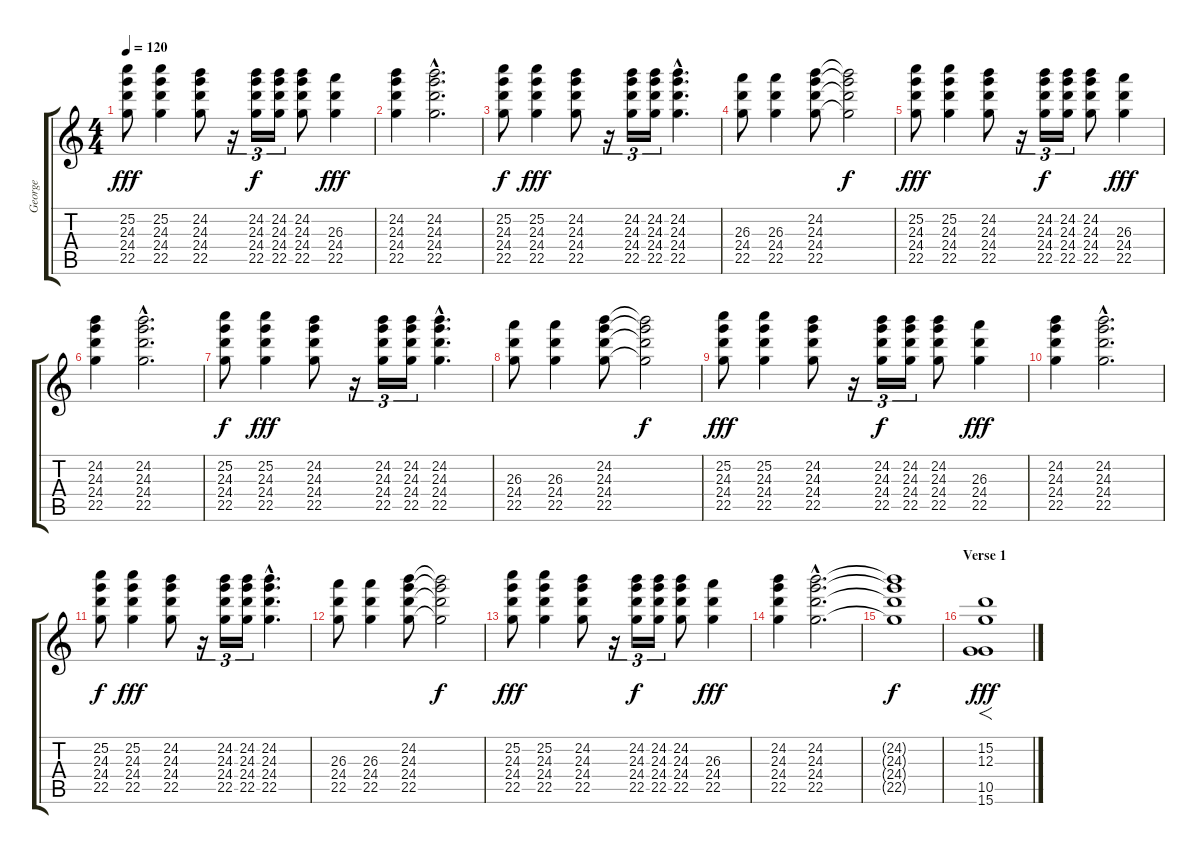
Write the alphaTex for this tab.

\track ("George" "George") {instrument overdrivenguitar}
\staff {score tabs}
\tuning (E4 B3 G3 D3 A2 E2) {hide}
\ts (4 4)
\tempo 120
\clef g2
\ks c
(25.2 24.3 24.4 22.5).8{dy fff} (25.2 24.3 24.4 22.5).4 (24.2 24.3 24.4 22.5).8 r.16{tu (3 2)} (24.2 24.3 24.4 22.5).16{tu (3 2) dy f} (24.2 24.3 24.4 22.5).16{tu (3 2)} (24.2 24.3 24.4 22.5).8 (26.3 24.4 22.5).4{dy fff} |
(24.2 24.3 24.4 22.5).4 (24.2{hac} 24.3{hac} 24.4{hac} 22.5{hac}).2{d} |
(25.2 24.3 24.4 22.5).8{dy f} (25.2 24.3 24.4 22.5).4{dy fff} (24.2 24.3 24.4 22.5).8 r.16{tu (3 2)} (24.2 24.3 24.4 22.5).16{tu (3 2)} (24.2 24.3 24.4 22.5).16{tu (3 2)} (24.2{hac} 24.3{hac} 24.4{hac} 22.5{hac}).4{d} |
(26.3 24.4 22.5).8 (26.3 24.4 22.5).4 (24.2 24.3 24.4 22.5).8 (24.2{t} 24.3{t} 24.4{t} 22.5{t}).2{dy f} |
(25.2 24.3 24.4 22.5).8{dy fff} (25.2 24.3 24.4 22.5).4 (24.2 24.3 24.4 22.5).8 r.16{tu (3 2)} (24.2 24.3 24.4 22.5).16{tu (3 2) dy f} (24.2 24.3 24.4 22.5).16{tu (3 2)} (24.2 24.3 24.4 22.5).8 (26.3 24.4 22.5).4{dy fff} |
(24.2 24.3 24.4 22.5).4 (24.2{hac} 24.3{hac} 24.4{hac} 22.5{hac}).2{d} |
(25.2 24.3 24.4 22.5).8{dy f} (25.2 24.3 24.4 22.5).4{dy fff} (24.2 24.3 24.4 22.5).8 r.16{tu (3 2)} (24.2 24.3 24.4 22.5).16{tu (3 2)} (24.2 24.3 24.4 22.5).16{tu (3 2)} (24.2{hac} 24.3{hac} 24.4{hac} 22.5{hac}).4{d} |
(26.3 24.4 22.5).8 (26.3 24.4 22.5).4 (24.2 24.3 24.4 22.5).8 (24.2{t} 24.3{t} 24.4{t} 22.5{t}).2{dy f} |
(25.2 24.3 24.4 22.5).8{dy fff} (25.2 24.3 24.4 22.5).4 (24.2 24.3 24.4 22.5).8 r.16{tu (3 2)} (24.2 24.3 24.4 22.5).16{tu (3 2) dy f} (24.2 24.3 24.4 22.5).16{tu (3 2)} (24.2 24.3 24.4 22.5).8 (26.3 24.4 22.5).4{dy fff} |
(24.2 24.3 24.4 22.5).4 (24.2{hac} 24.3{hac} 24.4{hac} 22.5{hac}).2{d} |
(25.2 24.3 24.4 22.5).8{dy f} (25.2 24.3 24.4 22.5).4{dy fff} (24.2 24.3 24.4 22.5).8 r.16{tu (3 2)} (24.2 24.3 24.4 22.5).16{tu (3 2)} (24.2 24.3 24.4 22.5).16{tu (3 2)} (24.2{hac} 24.3{hac} 24.4{hac} 22.5{hac}).4{d} |
(26.3 24.4 22.5).8 (26.3 24.4 22.5).4 (24.2 24.3 24.4 22.5).8 (24.2{t} 24.3{t} 24.4{t} 22.5{t}).2{dy f} |
(25.2 24.3 24.4 22.5).8{dy fff} (25.2 24.3 24.4 22.5).4 (24.2 24.3 24.4 22.5).8 r.16{tu (3 2)} (24.2 24.3 24.4 22.5).16{tu (3 2) dy f} (24.2 24.3 24.4 22.5).16{tu (3 2)} (24.2 24.3 24.4 22.5).8 (26.3 24.4 22.5).4{dy fff} |
(24.2 24.3 24.4 22.5).4 (24.2{hac} 24.3{hac} 24.4{hac} 22.5{hac}).2{d} |
(24.2{t} 24.3{t} 24.4{t} 22.5{t}).1{dy f} |
\section ("" "Verse 1")
(15.2 12.3 10.5 15.6).1{f dy fff volume 16}
